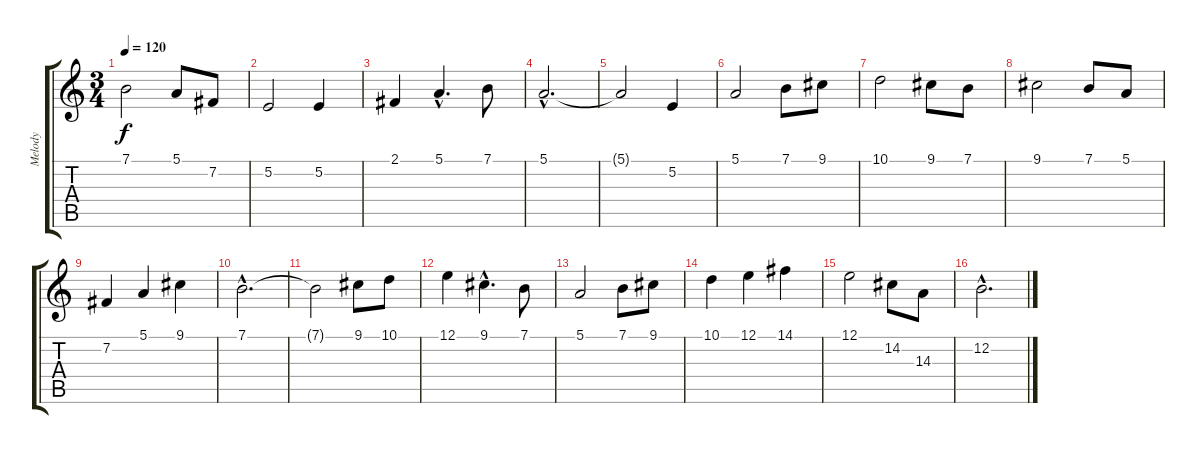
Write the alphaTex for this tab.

\track ("Melody" "Melody") {instrument accordion}
\staff {score tabs}
\tuning (E4 B3 G3 D3 A2 E2) {hide}
\ts (3 4)
\tempo 120
\clef g2
\ks c
7.1.2{dy f} 5.1.8 7.2.8 |
5.2.2 5.2.4 |
2.1.4 5.1{hac}.4{d} 7.1.8 |
5.1{hac}.2{d} |
5.1{t}.2 5.2.4 |
5.1.2 7.1.8 9.1.8 |
10.1.2 9.1.8 7.1.8 |
9.1.2 7.1.8 5.1.8 |
7.2.4 5.1.4 9.1.4 |
7.1{hac}.2{d} |
7.1{t}.2 9.1.8 10.1.8 |
12.1.4 9.1{hac}.4{d} 7.1.8 |
5.1.2 7.1.8 9.1.8 |
10.1.4 12.1.4 14.1.4 |
12.1.2 14.2.8 14.3.8 |
12.2{hac}.2{d}
